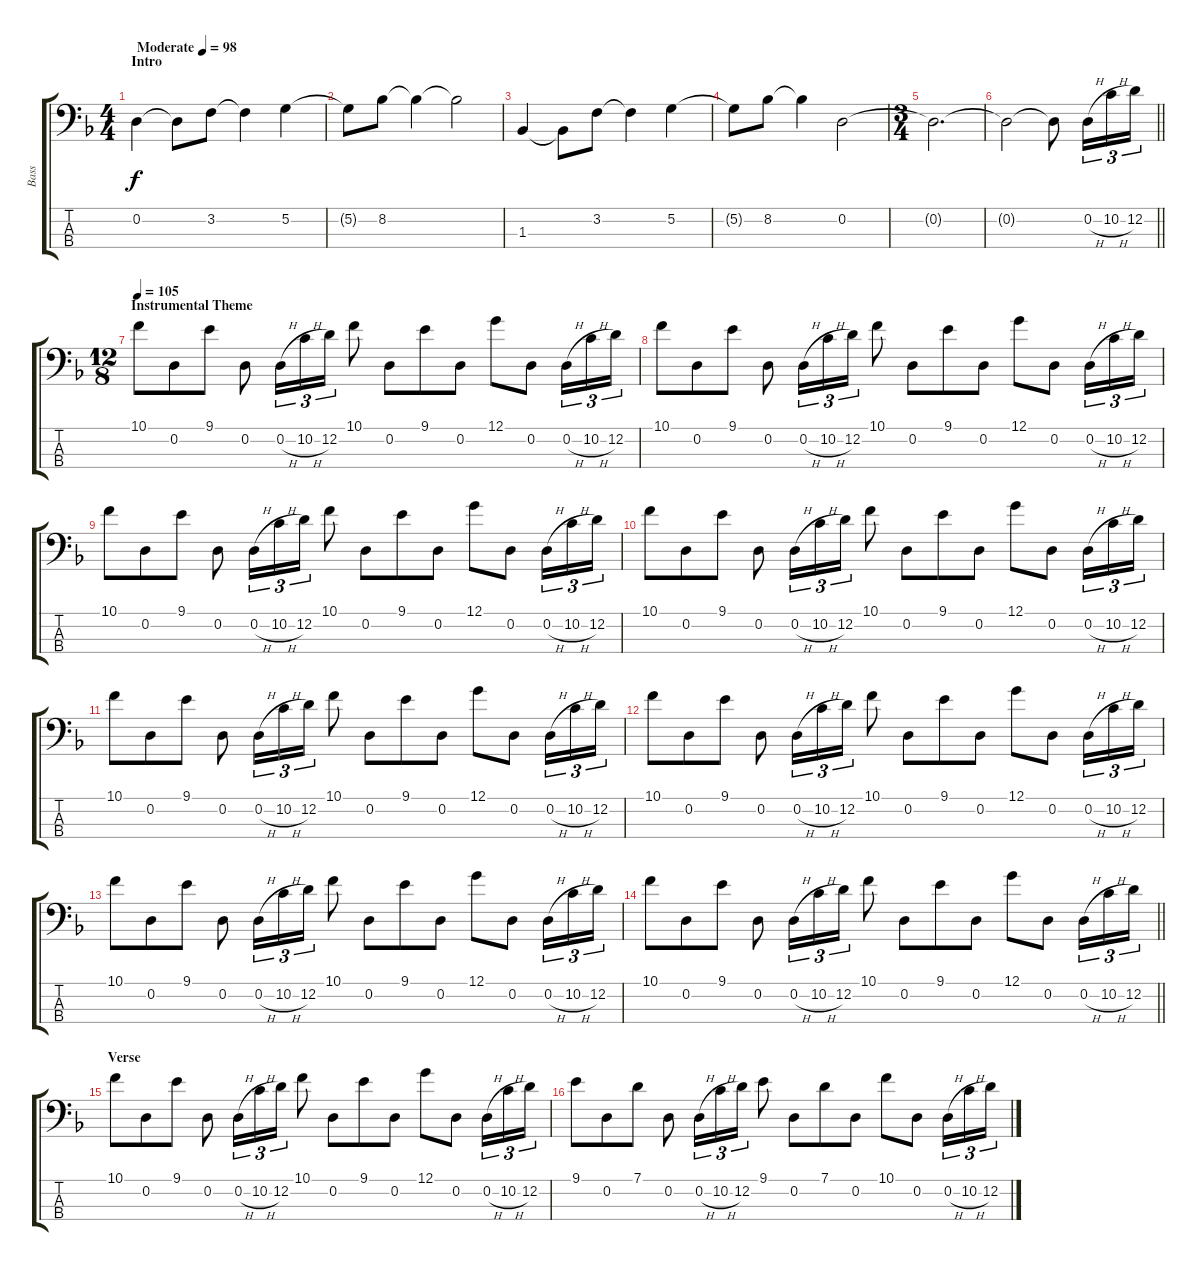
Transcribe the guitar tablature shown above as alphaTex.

\track ("Bass" "Bass") {instrument electricbassfinger}
\staff {score tabs}
\tuning (G2 D2 A1 D1) {hide}
\ts (4 4)
\section ("" "Intro")
\tempo (98 "Moderate")
\clef f4
\ks dminor
0.2.4{dy f instrument electricbassfinger} 0.2{t}.8 3.2.8 3.2{t}.4 5.2.4 |
5.2{t}.8 8.2.8 8.2{t}.4 8.2{t}.2 |
1.3.4 1.3{t}.8 3.2.8 3.2{t}.4 5.2.4 |
5.2{t}.8 8.2.8 8.2{t}.4 0.2.2 |
\ts (3 4)
0.2{t}.2{d} |
\barLineRight lightlight
0.2{t}.2 0.2{t}.8 0.2{h}.16{tu (3 2)} 10.2{h}.16{tu (3 2)} 12.2.16{tu (3 2)} |
\ts (12 8)
\section ("" "Instrumental Theme")
\tempo 105
10.1.8 0.2.8 9.1.8 0.2.8 0.2{h}.16{tu (3 2)} 10.2{h}.16{tu (3 2)} 12.2.16{tu (3 2)} 10.1.8 0.2.8 9.1.8 0.2.8 12.1.8 0.2.8 0.2{h}.16{tu (3 2)} 10.2{h}.16{tu (3 2)} 12.2.16{tu (3 2)} |
10.1.8 0.2.8 9.1.8 0.2.8 0.2{h}.16{tu (3 2)} 10.2{h}.16{tu (3 2)} 12.2.16{tu (3 2)} 10.1.8 0.2.8 9.1.8 0.2.8 12.1.8 0.2.8 0.2{h}.16{tu (3 2)} 10.2{h}.16{tu (3 2)} 12.2.16{tu (3 2)} |
10.1.8 0.2.8 9.1.8 0.2.8 0.2{h}.16{tu (3 2)} 10.2{h}.16{tu (3 2)} 12.2.16{tu (3 2)} 10.1.8 0.2.8 9.1.8 0.2.8 12.1.8 0.2.8 0.2{h}.16{tu (3 2)} 10.2{h}.16{tu (3 2)} 12.2.16{tu (3 2)} |
10.1.8 0.2.8 9.1.8 0.2.8 0.2{h}.16{tu (3 2)} 10.2{h}.16{tu (3 2)} 12.2.16{tu (3 2)} 10.1.8 0.2.8 9.1.8 0.2.8 12.1.8 0.2.8 0.2{h}.16{tu (3 2)} 10.2{h}.16{tu (3 2)} 12.2.16{tu (3 2)} |
10.1.8 0.2.8 9.1.8 0.2.8 0.2{h}.16{tu (3 2)} 10.2{h}.16{tu (3 2)} 12.2.16{tu (3 2)} 10.1.8 0.2.8 9.1.8 0.2.8 12.1.8 0.2.8 0.2{h}.16{tu (3 2)} 10.2{h}.16{tu (3 2)} 12.2.16{tu (3 2)} |
10.1.8 0.2.8 9.1.8 0.2.8 0.2{h}.16{tu (3 2)} 10.2{h}.16{tu (3 2)} 12.2.16{tu (3 2)} 10.1.8 0.2.8 9.1.8 0.2.8 12.1.8 0.2.8 0.2{h}.16{tu (3 2)} 10.2{h}.16{tu (3 2)} 12.2.16{tu (3 2)} |
10.1.8 0.2.8 9.1.8 0.2.8 0.2{h}.16{tu (3 2)} 10.2{h}.16{tu (3 2)} 12.2.16{tu (3 2)} 10.1.8 0.2.8 9.1.8 0.2.8 12.1.8 0.2.8 0.2{h}.16{tu (3 2)} 10.2{h}.16{tu (3 2)} 12.2.16{tu (3 2)} |
\barLineRight lightlight
10.1.8 0.2.8 9.1.8 0.2.8 0.2{h}.16{tu (3 2)} 10.2{h}.16{tu (3 2)} 12.2.16{tu (3 2)} 10.1.8 0.2.8 9.1.8 0.2.8 12.1.8 0.2.8 0.2{h}.16{tu (3 2)} 10.2{h}.16{tu (3 2)} 12.2.16{tu (3 2)} |
\section ("" "Verse")
10.1.8 0.2.8 9.1.8 0.2.8 0.2{h}.16{tu (3 2)} 10.2{h}.16{tu (3 2)} 12.2.16{tu (3 2)} 10.1.8 0.2.8 9.1.8 0.2.8 12.1.8 0.2.8 0.2{h}.16{tu (3 2)} 10.2{h}.16{tu (3 2)} 12.2.16{tu (3 2)} |
9.1.8 0.2.8 7.1.8 0.2.8 0.2{h}.16{tu (3 2)} 10.2{h}.16{tu (3 2)} 12.2.16{tu (3 2)} 9.1.8 0.2.8 7.1.8 0.2.8 10.1.8 0.2.8 0.2{h}.16{tu (3 2)} 10.2{h}.16{tu (3 2)} 12.2.16{tu (3 2)}
